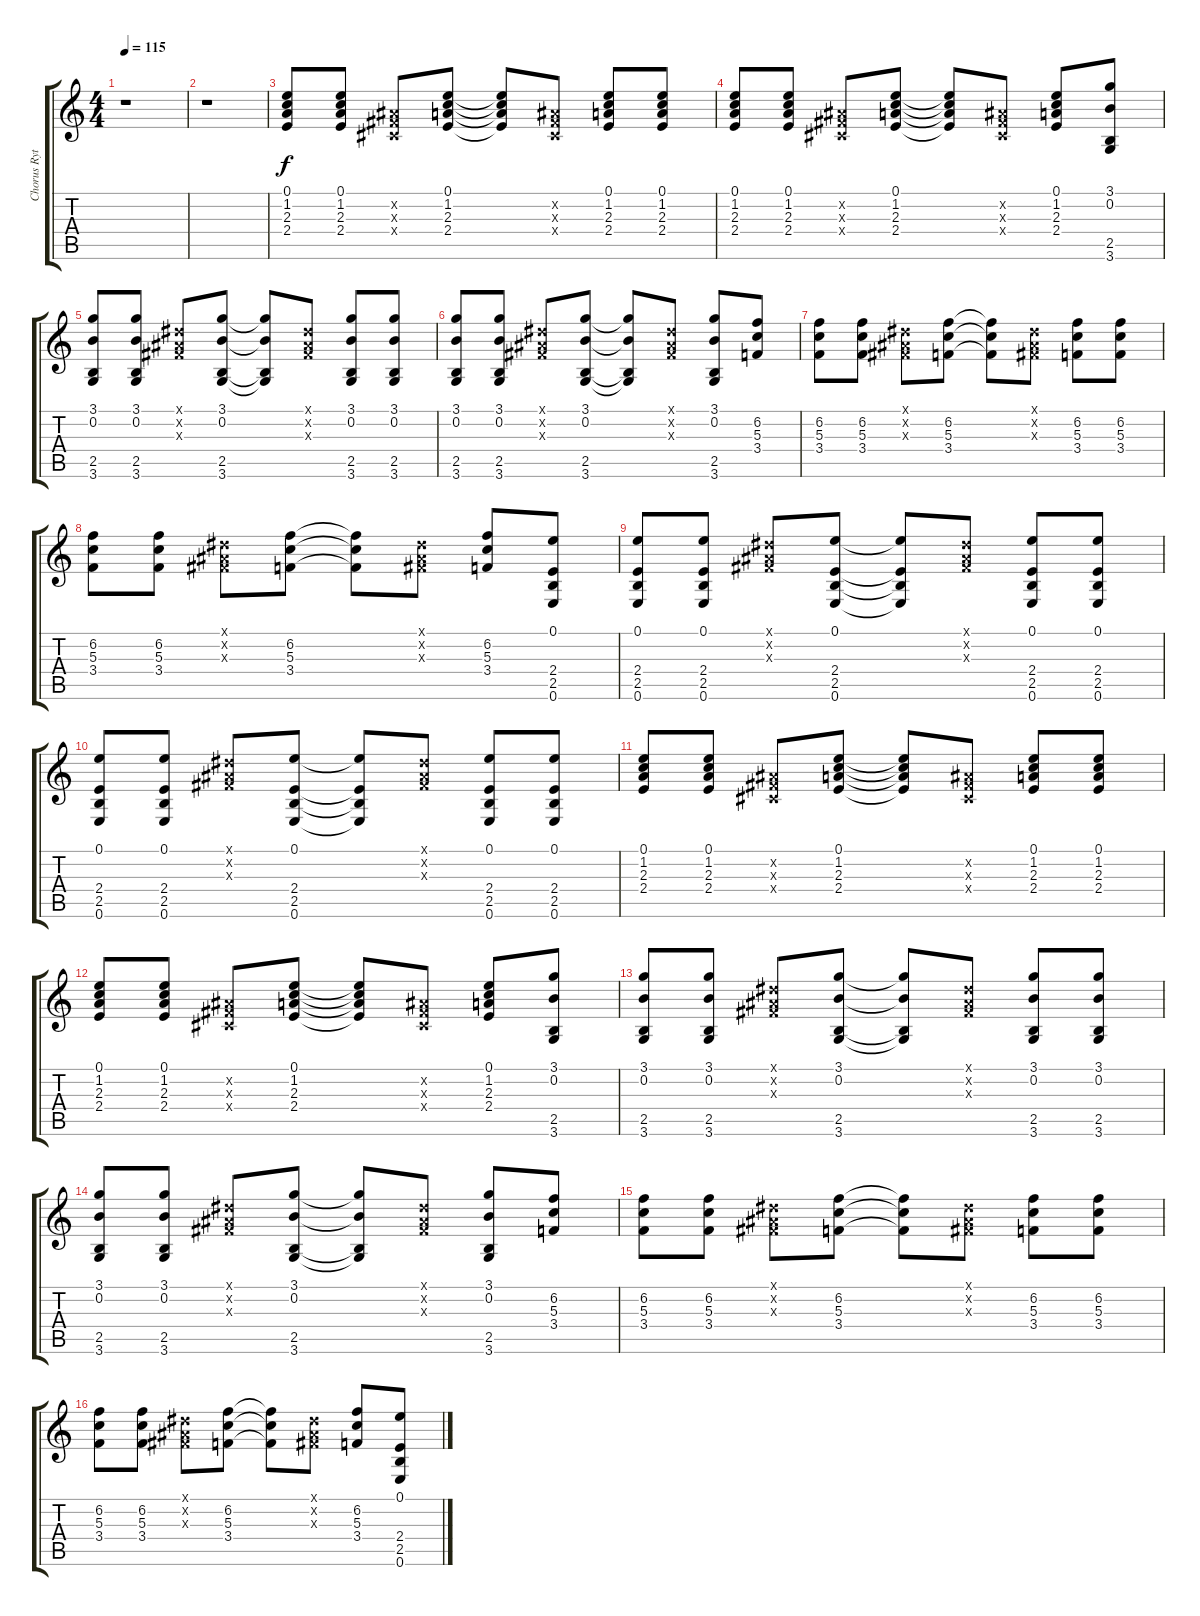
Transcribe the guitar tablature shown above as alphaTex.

\track ("Chorus Rythms" "Chorus Ryt") {instrument overdrivenguitar}
\staff {score tabs}
\tuning (E4 B3 G3 D3 A2 E2) {hide}
\ts (4 4)
\tempo 115
\clef g2
\ks c
r.1{dy f} |
r.1 |
(0.1 1.2 2.3 2.4).8 (0.1 1.2 2.3 2.4).8 (-1.2{x} -1.3{x} -1.4{x}).8 (0.1 1.2 2.3 2.4).8 (0.1{t} 1.2{t} 2.3{t} 2.4{t}).8 (-1.2{x} -1.3{x} -1.4{x}).8 (0.1 1.2 2.3 2.4).8 (0.1 1.2 2.3 2.4).8 |
(0.1 1.2 2.3 2.4).8 (0.1 1.2 2.3 2.4).8 (-1.2{x} -1.3{x} -1.4{x}).8 (0.1 1.2 2.3 2.4).8 (0.1{t} 1.2{t} 2.3{t} 2.4{t}).8 (-1.2{x} -1.3{x} -1.4{x}).8 (0.1 1.2 2.3 2.4).8 (3.1 0.2 2.5 3.6).8 |
(3.1 0.2 2.5 3.6).8 (3.1 0.2 2.5 3.6).8 (-1.1{x} -1.2{x} -1.3{x}).8 (3.1 0.2 2.5 3.6).8 (3.1{t} 0.2{t} 2.5{t} 3.6{t}).8 (-1.1{x} -1.2{x} -1.3{x}).8 (3.1 0.2 2.5 3.6).8 (3.1 0.2 2.5 3.6).8 |
(3.1 0.2 2.5 3.6).8 (3.1 0.2 2.5 3.6).8 (-1.1{x} -1.2{x} -1.3{x}).8 (3.1 0.2 2.5 3.6).8 (3.1{t} 0.2{t} 2.5{t} 3.6{t}).8 (-1.1{x} -1.2{x} -1.3{x}).8 (3.1 0.2 2.5 3.6).8 (6.2 5.3 3.4).8 |
(6.2 5.3 3.4).8 (6.2 5.3 3.4).8 (-1.1{x} -1.2{x} -1.3{x}).8 (6.2 5.3 3.4).8 (6.2{t} 5.3{t} 3.4{t}).8 (-1.1{x} -1.2{x} -1.3{x}).8 (6.2 5.3 3.4).8 (6.2 5.3 3.4).8 |
(6.2 5.3 3.4).8 (6.2 5.3 3.4).8 (-1.1{x} -1.2{x} -1.3{x}).8 (6.2 5.3 3.4).8 (6.2{t} 5.3{t} 3.4{t}).8 (-1.1{x} -1.2{x} -1.3{x}).8 (6.2 5.3 3.4).8 (0.1 2.4 2.5 0.6).8 |
(0.1 2.4 2.5 0.6).8 (0.1 2.4 2.5 0.6).8 (-1.1{x} -1.2{x} -1.3{x}).8 (0.1 2.4 2.5 0.6).8 (0.1{t} 2.4{t} 2.5{t} 0.6{t}).8 (-1.1{x} -1.2{x} -1.3{x}).8 (0.1 2.4 2.5 0.6).8 (0.1 2.4 2.5 0.6).8 |
(0.1 2.4 2.5 0.6).8 (0.1 2.4 2.5 0.6).8 (-1.1{x} -1.2{x} -1.3{x}).8 (0.1 2.4 2.5 0.6).8 (0.1{t} 2.4{t} 2.5{t} 0.6{t}).8 (-1.1{x} -1.2{x} -1.3{x}).8 (0.1 2.4 2.5 0.6).8 (0.1 2.4 2.5 0.6).8 |
(0.1 1.2 2.3 2.4).8 (0.1 1.2 2.3 2.4).8 (-1.2{x} -1.3{x} -1.4{x}).8 (0.1 1.2 2.3 2.4).8 (0.1{t} 1.2{t} 2.3{t} 2.4{t}).8 (-1.2{x} -1.3{x} -1.4{x}).8 (0.1 1.2 2.3 2.4).8 (0.1 1.2 2.3 2.4).8 |
(0.1 1.2 2.3 2.4).8 (0.1 1.2 2.3 2.4).8 (-1.2{x} -1.3{x} -1.4{x}).8 (0.1 1.2 2.3 2.4).8 (0.1{t} 1.2{t} 2.3{t} 2.4{t}).8 (-1.2{x} -1.3{x} -1.4{x}).8 (0.1 1.2 2.3 2.4).8 (3.1 0.2 2.5 3.6).8 |
(3.1 0.2 2.5 3.6).8 (3.1 0.2 2.5 3.6).8 (-1.1{x} -1.2{x} -1.3{x}).8 (3.1 0.2 2.5 3.6).8 (3.1{t} 0.2{t} 2.5{t} 3.6{t}).8 (-1.1{x} -1.2{x} -1.3{x}).8 (3.1 0.2 2.5 3.6).8 (3.1 0.2 2.5 3.6).8 |
(3.1 0.2 2.5 3.6).8 (3.1 0.2 2.5 3.6).8 (-1.1{x} -1.2{x} -1.3{x}).8 (3.1 0.2 2.5 3.6).8 (3.1{t} 0.2{t} 2.5{t} 3.6{t}).8 (-1.1{x} -1.2{x} -1.3{x}).8 (3.1 0.2 2.5 3.6).8 (6.2 5.3 3.4).8 |
(6.2 5.3 3.4).8 (6.2 5.3 3.4).8 (-1.1{x} -1.2{x} -1.3{x}).8 (6.2 5.3 3.4).8 (6.2{t} 5.3{t} 3.4{t}).8 (-1.1{x} -1.2{x} -1.3{x}).8 (6.2 5.3 3.4).8 (6.2 5.3 3.4).8 |
(6.2 5.3 3.4).8 (6.2 5.3 3.4).8 (-1.1{x} -1.2{x} -1.3{x}).8 (6.2 5.3 3.4).8 (6.2{t} 5.3{t} 3.4{t}).8 (-1.1{x} -1.2{x} -1.3{x}).8 (6.2 5.3 3.4).8 (0.1 2.4 2.5 0.6).8
